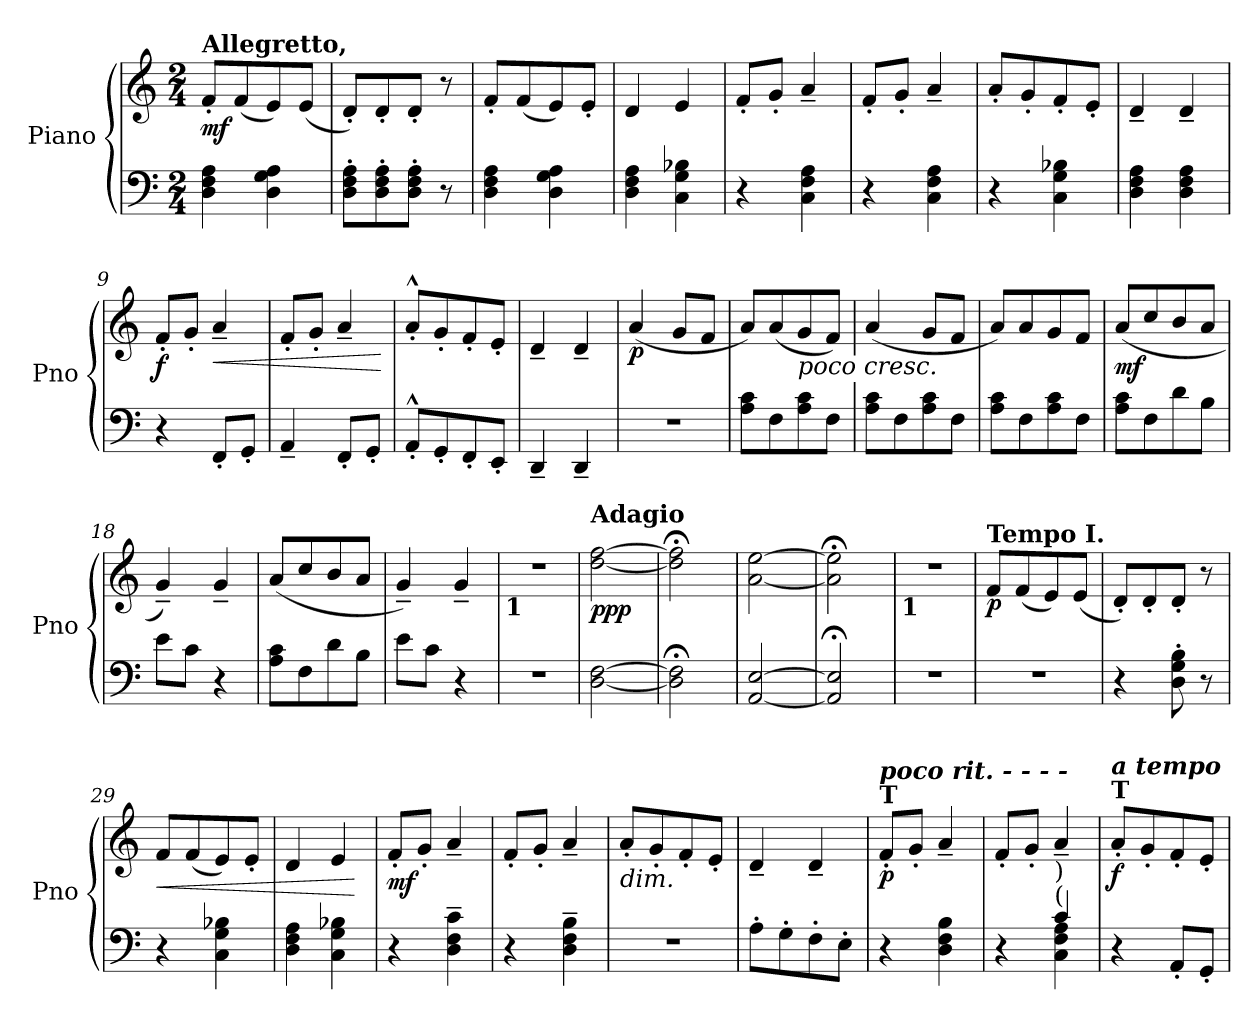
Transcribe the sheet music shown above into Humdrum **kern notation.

**kern	**kern	**dynam
*part1	*part1	*part1
*staff2	*staff1	*staff1/2
*I"Piano	*	*
*I'Pno	*	*
*clefF4	*clefG2	*
*k[]	*k[]	*
*M2/4	*M2/4	*
*MM120	*MM120	*
=1	=1	=1
!	!LO:TX:a:B:t=Allegretto,	!
!	!	!LO:DY:b
4D\< 4F\< 4A\<	8f'/L	mf
.	(<8f/	.
4D\ 4G\ 4A\	8e/)	.
.	(<8e/J	.
=2	=2	=2
8D\' 8F\' 8A\'L	8d'/L)	.
8D\' 8F\' 8A\'	8d'/	.
8D\' 8F\' 8A\'J	8d'/J	.
8r	8r	.
=3	=3	=3
4D\ 4F\ 4A\	8f'/L	.
.	(<8f/	.
4D\ 4G\ 4A\	8e/)	.
.	8e'/J	.
=4	=4	=4
4D\< 4F\< 4A\<	4d/	.
4C\< 4G\< 4B-X\<	4e/	.
=5	=5	=5
4r	8f'/L	.
.	8g'/J	.
4C\< 4F\< 4A\<	4a~/	.
=6	=6	=6
4r	8f'/L	.
.	8g'/J	.
4C\ 4F\ 4A\	4a~/	.
=7	=7	=7
4r	8a'/L	.
.	8g'/	.
4C\< 4G\< 4B-X\<	8f'/	.
.	8e'/J	.
=8	=8	=8
4D\< 4F\< 4A\<	4d~/	.
4D\ 4F\ 4A\	4d~/	.
=9	=9	=9
!	!	!LO:DY:b
4r	8f'/L	f
.	8g'/J	.
!	!	!LO:HP:b
8FF<'/L	4a~/	<
8GG'/J	.	.
!!LO:LB:g=z
=10	=10	=10
4AA~/	8f'/L	.
.	8g'/J	.
8FF'/L	4a~/	.
8GG'/J	.	.
.	.	[
=11	=11	=11
8AA'^^/L	8a'^^/L	.
8GG'/	8g'/	.
8FF'/	8f'/	.
8EE'/J	8e'/J	.
=12	=12	=12
4DD~/	4d~/	.
4DD~/	4d~/	.
=13	=13	=13
!	!	!LO:DY:b
2r	(<4a/	p
.	8g/L	.
.	8f/J	.
=14	=14	=14
8A\< 8c\<L	8a/L)	.
8F<\	(<8a/	.
!	!LO:TX:b:i:t=poco cresc.	!
8A\ 8c\	8g/	.
8F\J	8f/J)	.
=15	=15	=15
8A\ 8c\L	(<4a/	.
8F\	.	.
8A\ 8c\	8g/L	.
8F\J	8f/J	.
=16	=16	=16
8A\ 8c\L	8a/L)	.
8F\	8a/	.
8A\ 8c\	8g/	.
8F\J	8f/J	.
=17	=17	=17
!	!	!LO:DY:b
8A\ 8c\L	(<8a/L	mf
8F\	8cc/	.
8d<\	8b/	.
8B<\J	8a/J	.
=18	=18	=18
8e<\L	4g~/)	.
8c<\J	.	.
4r	4g~/	.
!!LO:LB:g=z
=19	=19	=19
8A\< 8c\<L	(<8a/L	.
!	!	!LO:DY:b
!	!	!LO:DY:n=1:b
8F<\	8cc/	p other-dynamics
8d<\	8b/	.
8B<\J	8a/J	.
=20	=20	=20
8e<\L	4g~/)	.
8c<\J	.	.
4r	4g~/	.
=21	=21	=21
!	!LO:TX:b:B:t=1	!
2r	2r	.
=22	=22	=22
!	!LO:TX:a:B:t=Adagio	!
!	!	!LO:DY:b
[2D\< [2F\<	[2dd\ [2ff\	ppp
=23	=23	=23
2D\];< 2F\];<	2dd\];< 2ff\];<	.
=24	=24	=24
[2AA/<< [2E/<<	[2a\ [2ee\	.
=25	=25	=25
2AA/];< 2E/];<	2a\];< 2ee\];<	.
=26	=26	=26
!	!LO:TX:b:B:t=1	!
2r	2r	.
=27	=27	=27
!	!LO:TX:a:B:t=Tempo I.	!
!	!	!LO:DY:b
2r	8f/L	p
.	(<8f/	.
.	8e/)	.
.	(<8e/J	.
=28	=28	=28
4r	8d'/L)	.
.	8d'/	.
8D\' 8G\' 8B\'	8d'/J	.
8r	8r	.
=29	=29	=29
!	!	!LO:HP:b
4r	8f/L	<
.	(<8f/	.
4C\ 4G\ 4B-X\	8e/)	.
.	8e'/J	.
=30	=30	=30
4D\ 4F\ 4A\	4d/	.
4C\ 4G\ 4B-X\	4e/	.
.	.	[
!!LO:LB:g=z
=31	=31	=31
!	!	!LO:DY:b
4r	8f'/L	mf
.	8g'/J	.
4D\<~ 4F\<~ 4c\<~	4a~/	.
=32	=32	=32
4r	8f'/L	.
.	8g'/J	.
4D\~< 4F\~< 4B\~<	4a~/	.
=33	=33	=33
!	!LO:TX:b:i:t=dim.	!
2r	8a'/L	.
.	8g'/	.
.	8f'/	.
.	8e'/J	.
=34	=34	=34
8A<'\L	4d~/	.
8G'\	.	.
8F'\	4d~/	.
8E'\J	.	.
=35	=35	=35
!	!LO:TX:a:B:t=T	!
!	!LO:TX:a:Bi:t=poco rit.    -    -    -    -	!
!	!	!LO:DY:b
4r	8f'/L	p
.	8g'/J	.
4D\< 4F\< 4B\<	4a~/	.
=36	=36	=36
*^	*	*
4r	4ryy	8f'/L	.
.	.	8g'/J	.
!LO:TX:a:t=(	!	!	!
!LO:TX:a:t=)	!	!	!
4C\< 4F\< 4A\<	4c!/	4a~/	.
=37	=37	=37	=37
!	!	!LO:TX:a:B:t=T	!
!	!	!LO:TX:a:Bi:t=a tempo	!
!	!	!	!LO:DY:b
*v	*v	*	*
4r	8a'/L	f
.	8g'/	.
8AA'/L	8f'/	.
8GG'/J	8e'/J	.
=	=	=
*-	*-	*-
